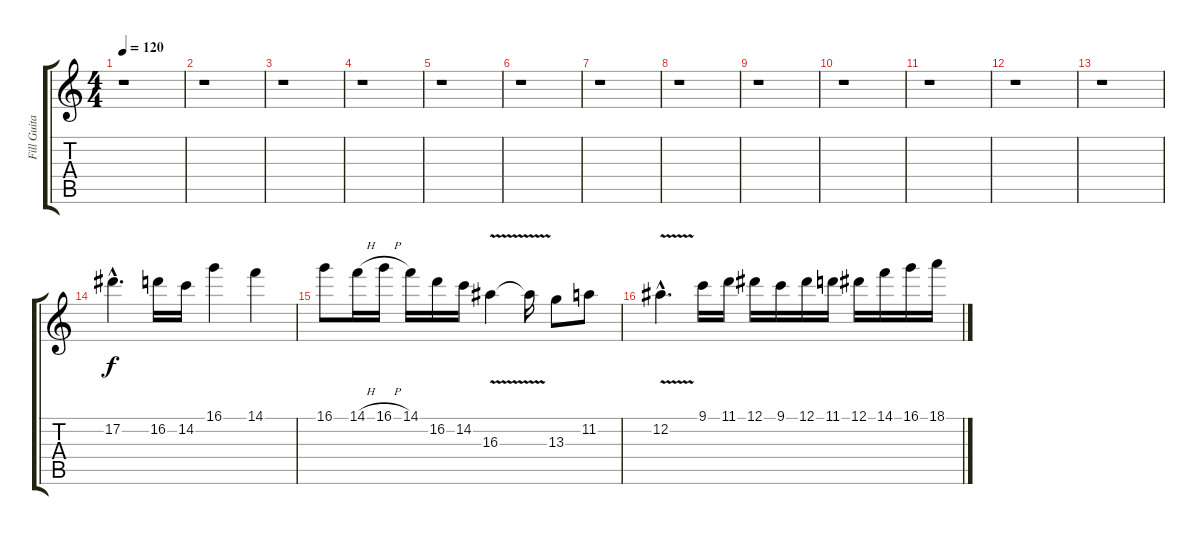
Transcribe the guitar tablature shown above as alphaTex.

\track ("Fill Guitar" "Fill Guita") {instrument distortionguitar}
\staff {score tabs}
\tuning (Eb4 Bb3 Gb3 Db3 Ab2 Eb2) {hide}
\ts (4 4)
\tempo 120
\clef g2
\ks c
r.1{dy f} |
r.1 |
r.1 |
r.1 |
r.1 |
r.1 |
r.1 |
r.1 |
r.1 |
r.1 |
r.1 |
r.1 |
r.1 |
17.2{hac}.4{d} 16.2.16 14.2.16 16.1.4 14.1.4 |
16.1.8 14.1{h}.16 16.1{h}.16 14.1.16 16.2.16 14.2.16 16.3{v}.4 16.3{t}.16 13.3.8 11.2.8 |
12.2{v hac}.4{d} 9.1.16 11.1.16 12.1.16 9.1.16 12.1.16 11.1.16 12.1.16 14.1.16 16.1.16 18.1.16
